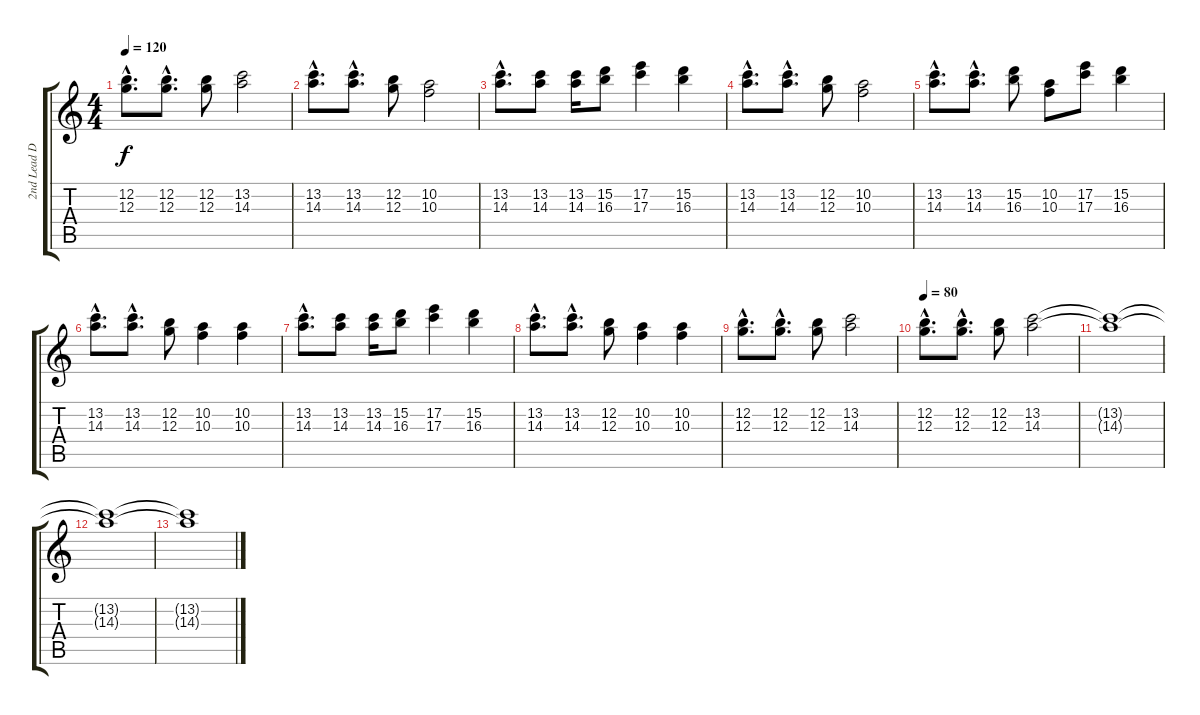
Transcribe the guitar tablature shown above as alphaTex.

\track ("2nd Lead Distortion Guitar" "2nd Lead D") {instrument distortionguitar}
\staff {score tabs}
\tuning (E4 B3 G3 D3 A2 D2) {hide}
\ts (4 4)
\tempo 120
\clef g2
\ks c
(12.2{hac} 12.3{hac}).8{d dy f} (12.2{hac} 12.3{hac}).8{d} (12.2 12.3).8 (13.2 14.3).2 |
\section ("" "")
(13.2{hac} 14.3{hac}).8{d} (13.2{hac} 14.3{hac}).8{d} (12.2 12.3).8 (10.2 10.3).2 |
(13.2{hac} 14.3{hac}).8{d} (13.2 14.3).8 (13.2 14.3).16 (15.2 16.3).8 (17.2 17.3).4 (15.2 16.3).4 |
(13.2{hac} 14.3{hac}).8{d} (13.2{hac} 14.3{hac}).8{d} (12.2 12.3).8 (10.2 10.3).2 |
(13.2{hac} 14.3{hac}).8{d} (13.2{hac} 14.3{hac}).8{d} (15.2 16.3).8 (10.2 10.3).8 (17.2 17.3).8 (15.2 16.3).4 |
(13.2{hac} 14.3{hac}).8{d} (13.2{hac} 14.3{hac}).8{d} (12.2 12.3).8 (10.2 10.3).4 (10.2 10.3).4 |
(13.2{hac} 14.3{hac}).8{d} (13.2 14.3).8 (13.2 14.3).16 (15.2 16.3).8 (17.2 17.3).4 (15.2 16.3).4 |
(13.2{hac} 14.3{hac}).8{d} (13.2{hac} 14.3{hac}).8{d} (12.2 12.3).8 (10.2 10.3).4 (10.2 10.3).4 |
(12.2{hac} 12.3{hac}).8{d} (12.2{hac} 12.3{hac}).8{d} (12.2 12.3).8 (13.2 14.3).2 |
\tempo 80
(12.2{hac} 12.3{hac}).8{d} (12.2{hac} 12.3{hac}).8{d} (12.2 12.3).8 (13.2 14.3).2{volume 0} |
(13.2{t} 14.3{t}).1 |
(13.2{t} 14.3{t}).1 |
(13.2{t} 14.3{t}).1
